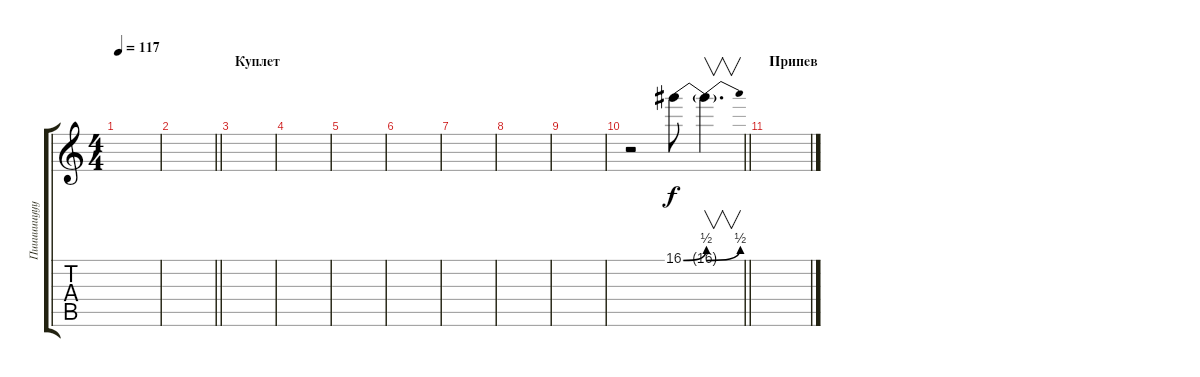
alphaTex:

\track ("Пииииииууу!!!" "Пииииииууу") {instrument distortionguitar}
\staff {score tabs}
\tuning (E4 B3 G3 D3 A2 E2) {hide}
\ts (4 4)
\tempo 117
\clef g2
\ks c
|
\barLineRight lightlight
|
\section ("" "Куплет")
|
|
|
|
|
|
|
\barLineRight lightlight
r.2 16.1{be (bend 0 0 60 2)}.8 16.1{be (bend 0 0 60 2) t}.4{v d} |
\section ("" "Припев")
